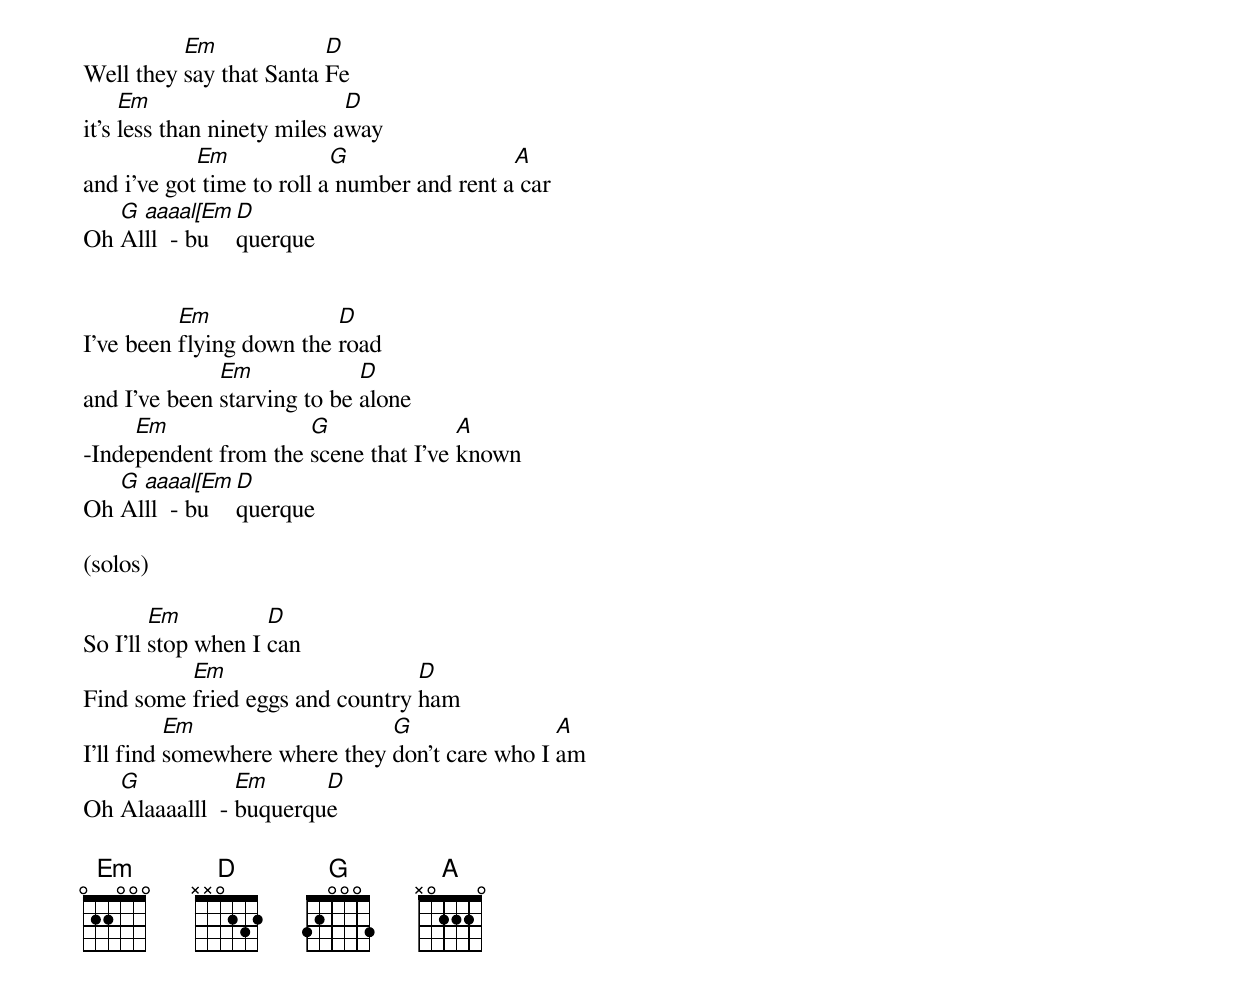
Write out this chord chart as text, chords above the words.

<pre>
          Em             D
Well they say that Santa Fe
     Em                      D
it's less than ninety miles away
            Em             G                 A
and i've got time to roll a number and rent a car
   G       Em      D
Oh Al[aaaalll  - buquerque


          Em              D
I've been flying down the road
              Em             D
and I've been starving to be alone
     Em               G               A
-Independent from the scene that I've known
   G       Em      D
Oh Al[aaaalll  - buquerque

(solos)

        Em          D
So I'll stop when I can
          Em                     D
Find some fried eggs and country ham
          Em                   G                A
I'll find somewhere where they don't care who I am
   G            Em      D
Oh Alaaaalll  - buquerque
</pre>
